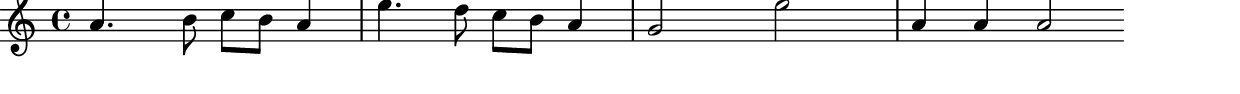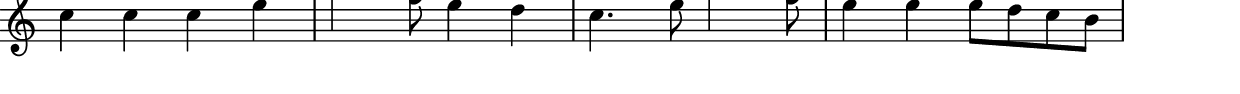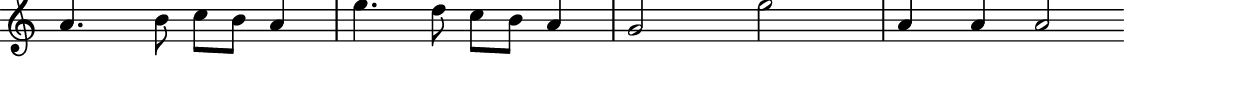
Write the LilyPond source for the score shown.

% MusicXML to Lilypond converter by Kovi

% Analyzing...
% 1 parts
% 1 Staff
% forceBassClefActive = 
melody = {
% 48 notes in the part
% 1 voices

\new Staff
\new Voice {
% 48 notes
% 12 mesaures

% Measure 1
\clef "treble"
\key c \major
\time 4/4 
a'4. b'8 c''8 b'8 a'4 
% Measure 2
e''4. d''8 c''8 b'8 a'4 
% Measure 3
g'2 e''2 
% Measure 4
a'4 a'4 a'2 \bar ":|:" 
% Measure 5
\break
c''4 c''4 c''4 e''4 
% Measure 6
g''4. f''8 e''4 d''4 
% Measure 7
c''4. e''8 g''4. f''8 
% Measure 8
e''4 e''4 e''8 d''8 c''8 b'8 
% Measure 9
\break
a'4. b'8 c''8 b'8 a'4 
% Measure 10
e''4. d''8 c''8 b'8 a'4 
% Measure 11
g'2 e''2 
% Measure 12
a'4 a'4 a'2 \bar ":|" 
} % voice
} % melody


harmonies = \chordmode {
% 10 chords
\germanChords
a4:m s4 s4 s4 s4 s4 s4 s4 g4 s4 e4 s4 a4:m s4 s4 s4 c4 s4 s4 s4 s4 s4 s4 s4 s4 s4 s4 s4 g4 s4 s4 s4 a4:m s4 s4 s4 s4 s4 s4 s4 g4 s4 e4 s4 a4:m
}

\include "../../definitions.ly"
